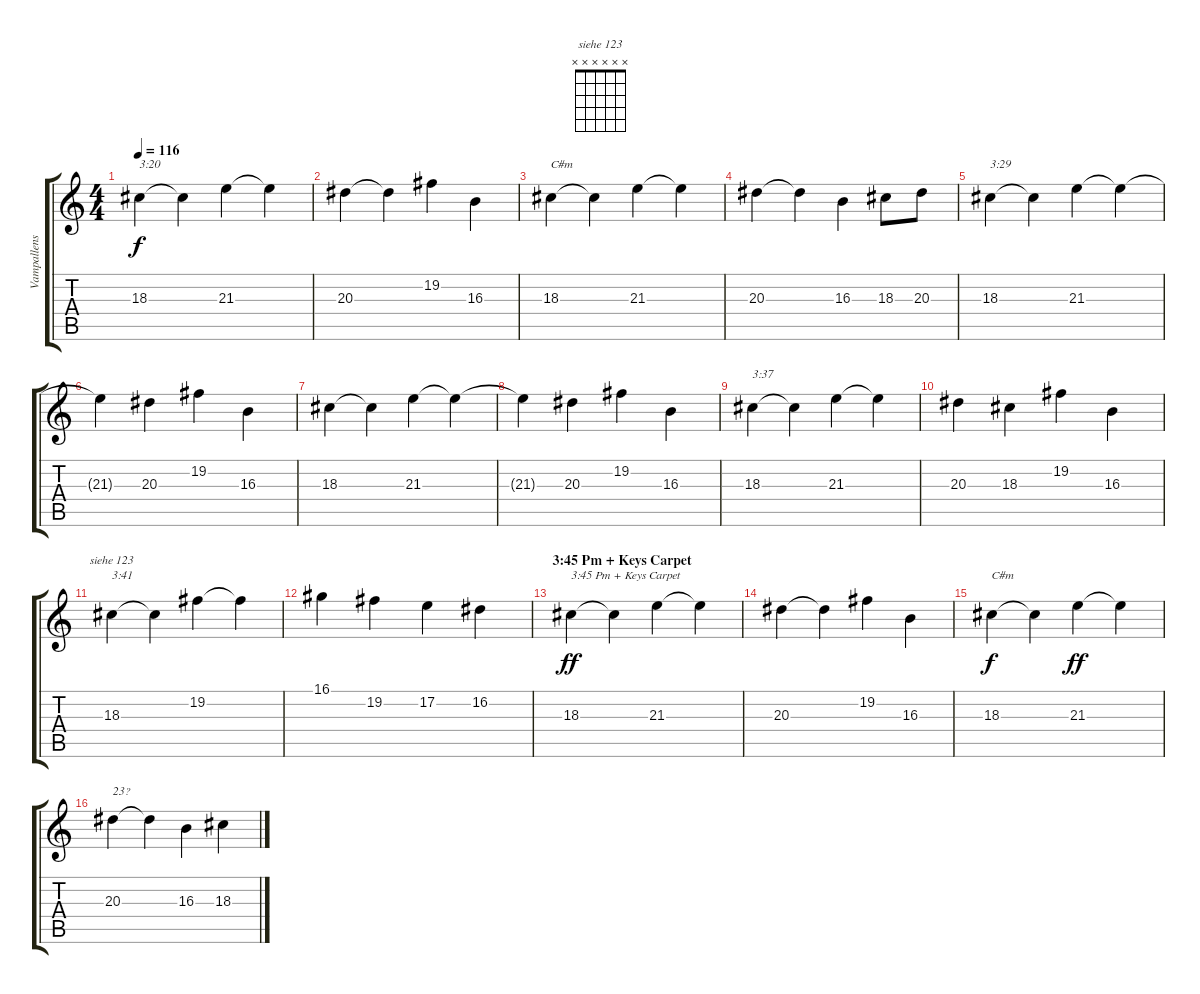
\track ("Vampallens Piano" "Vampallens") {instrument brightacousticpiano}
\staff {score tabs}
\tuning (E4 B3 G3 D3 A2 E2) {hide}
\chord ("siehe 123" x x x x x x)
\ts (4 4)
\tempo 116
\clef g2
\ks c
18.3.4{txt "3:20" dy f} 18.3{t}.4 21.3.4 21.3{t}.4 |
20.3.4 20.3{t}.4 19.2.4 16.3.4 |
18.3.4{txt "C#m"} 18.3{t}.4 21.3.4 21.3{t}.4 |
20.3.4 20.3{t}.4 16.3.4 18.3.8 20.3.8 |
18.3.4{txt "3:29"} 18.3{t}.4 21.3.4 21.3{t}.4 |
21.3{t}.4 20.3.4 19.2.4 16.3.4 |
18.3.4 18.3{t}.4 21.3.4 21.3{t}.4 |
21.3{t}.4 20.3.4 19.2.4 16.3.4 |
18.3.4{txt "3:37"} 18.3{t}.4 21.3.4 21.3{t}.4 |
20.3.4 18.3.4 19.2.4 16.3.4 |
18.3.4{ch "siehe 123" txt "3:41"} 18.3{t}.4 19.2.4 19.2{t}.4 |
16.1.4 19.2.4 17.2.4 16.2.4 |
\section ("" "3:45 Pm + Keys Carpet")
18.3.4{txt "3:45 Pm + Keys Carpet" dy ff} 18.3{t}.4 21.3.4 21.3{t}.4 |
20.3.4 20.3{t}.4 19.2.4 16.3.4 |
18.3.4{txt "C#m" dy f} 18.3{t}.4 21.3.4{dy ff} 21.3{t}.4 |
20.3.4{txt "23?"} 20.3{t}.4 16.3.4 18.3.4
